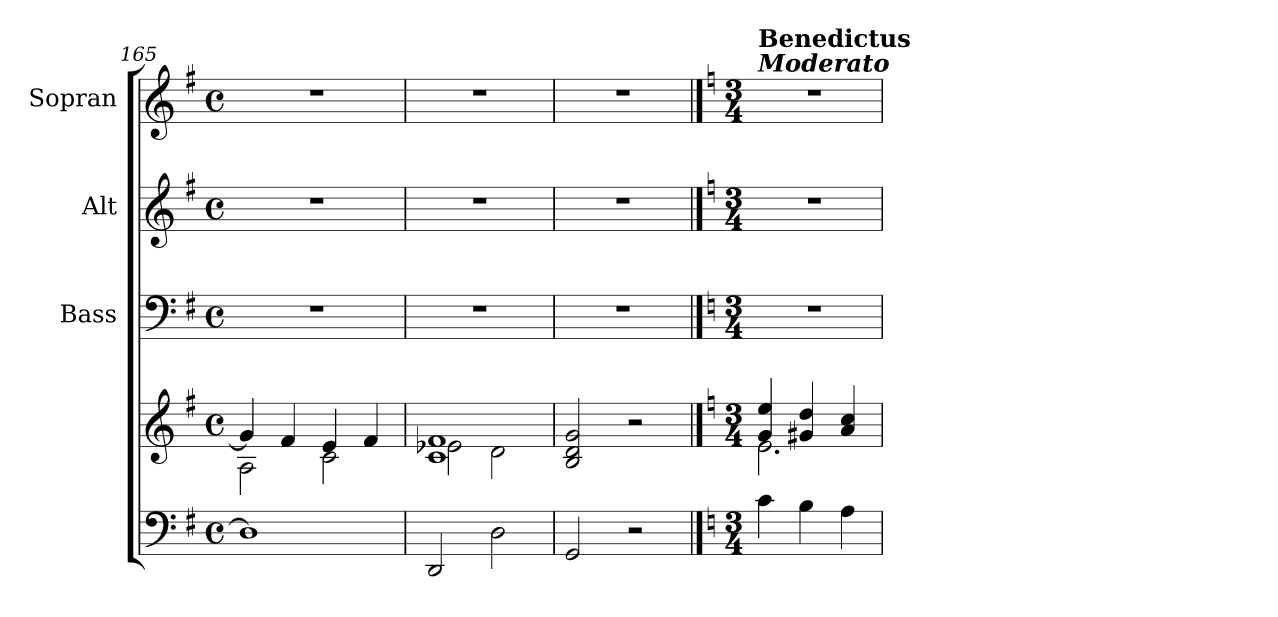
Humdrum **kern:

**kern	**kern	**kern	**kern	**kern
*part4	*part4	*part3	*part2	*part1
*staff5	*staff4	*staff3	*staff2	*staff1
*	*	*I"Bass	*I"Alt	*I"Sopran
*	*	*I'B.	*I'A.	*I'S.
*clefF4	*clefG2	*clefF4	*clefG2	*clefG2
*k[f#]	*k[f#]	*k[f#]	*k[f#]	*k[f#]
*G:	*G:	*G:	*G:	*G:
*M4/4	*M4/4	*M4/4	*M4/4	*M4/4
*met(c)	*met(c)	*met(c)	*met(c)	*met(c)
=165	=165	=165	=165	=165
*	*^	*	*	*
1D]	4g/]	2A\	1r	1r	1r
.	4f#/	.	.	.	.
.	4e/	2c\	.	.	.
.	4f#/	.	.	.	.
=166	=166	=166	=166	=166	=166
2DD/	1c 1f#	2e-X\	1r	1r	1r
2D\	.	2d\	.	.	.
*	*v	*v	*	*	*
=167	=167	=167	=167	=167
2GG/	2B/ 2d/ 2g/	1r	1r	1r
2r	2r	.	.	.
!!LO:PB:g=z
==168	==168	==168	==168	==168
*k[]	*k[]	*k[]	*k[]	*k[]
*C:	*C:	*C:	*C:	*C:
*M3/4	*M3/4	*M3/4	*M3/4	*M3/4
*	*^	*	*	*
!	!	!	!	!	!LO:TX:a:Bi:t=Moderato
!	!	!	!	!	!LO:TX:a:B:t=Benedictus
4c\	4g/ 4ee/	2.e\	2.r	2.r	2.r
4B\	4g#X/ 4dd/	.	.	.	.
4A\	4a/ 4cc/	.	.	.	.
*	*v	*v	*	*	*
=	=	=	=	=
*-	*-	*-	*-	*-
